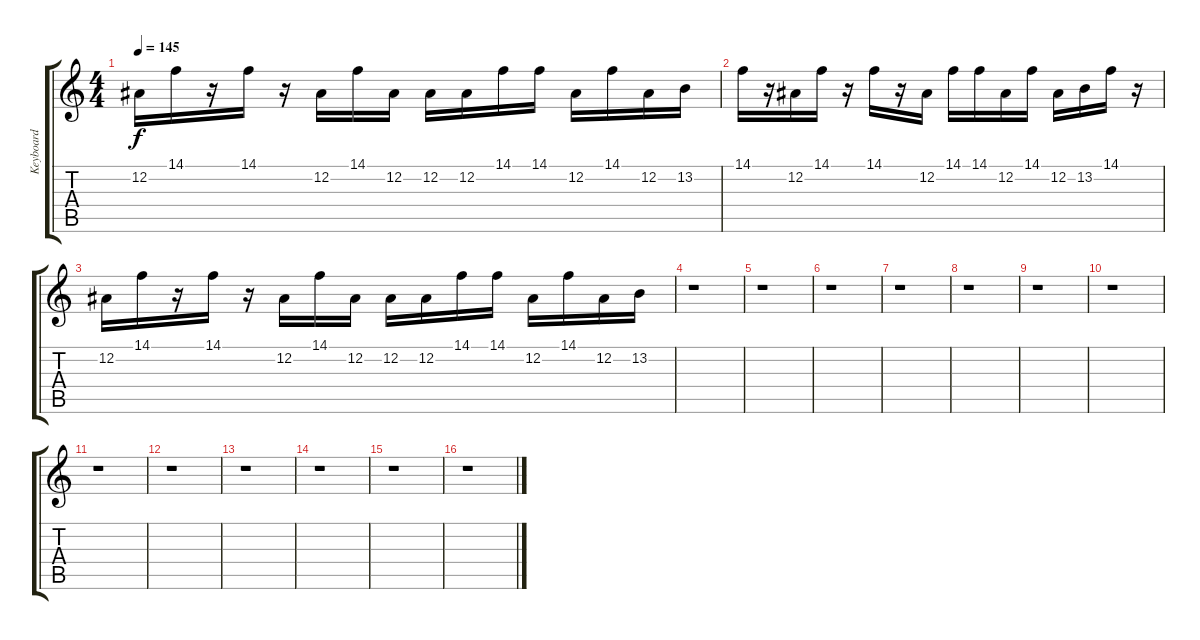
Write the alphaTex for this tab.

\track ("Keyboard" "Keyboard") {instrument electricpiano1}
\staff {score tabs}
\tuning (Eb4 Bb3 Gb3 Db3 Ab2 Eb2) {hide}
\ts (4 4)
\tempo 145
\clef g2
\ks c
12.2.16{dy f} 14.1.16 r.16 14.1.16 r.16 12.2.16 14.1.16 12.2.16 12.2.16 12.2.16 14.1.16 14.1.16 12.2.16 14.1.16 12.2.16 13.2.16 |
14.1.16 r.16 12.2.16 14.1.16 r.16 14.1.16 r.16 12.2.16 14.1.16 14.1.16 12.2.16 14.1.16 12.2.16 13.2.16 14.1.16 r.16 |
12.2.16 14.1.16 r.16 14.1.16 r.16 12.2.16 14.1.16 12.2.16 12.2.16 12.2.16 14.1.16 14.1.16 12.2.16 14.1.16 12.2.16 13.2.16 |
r.1 |
r.1 |
r.1 |
r.1 |
r.1 |
r.1 |
r.1 |
r.1 |
r.1 |
r.1 |
r.1 |
r.1 |
r.1
